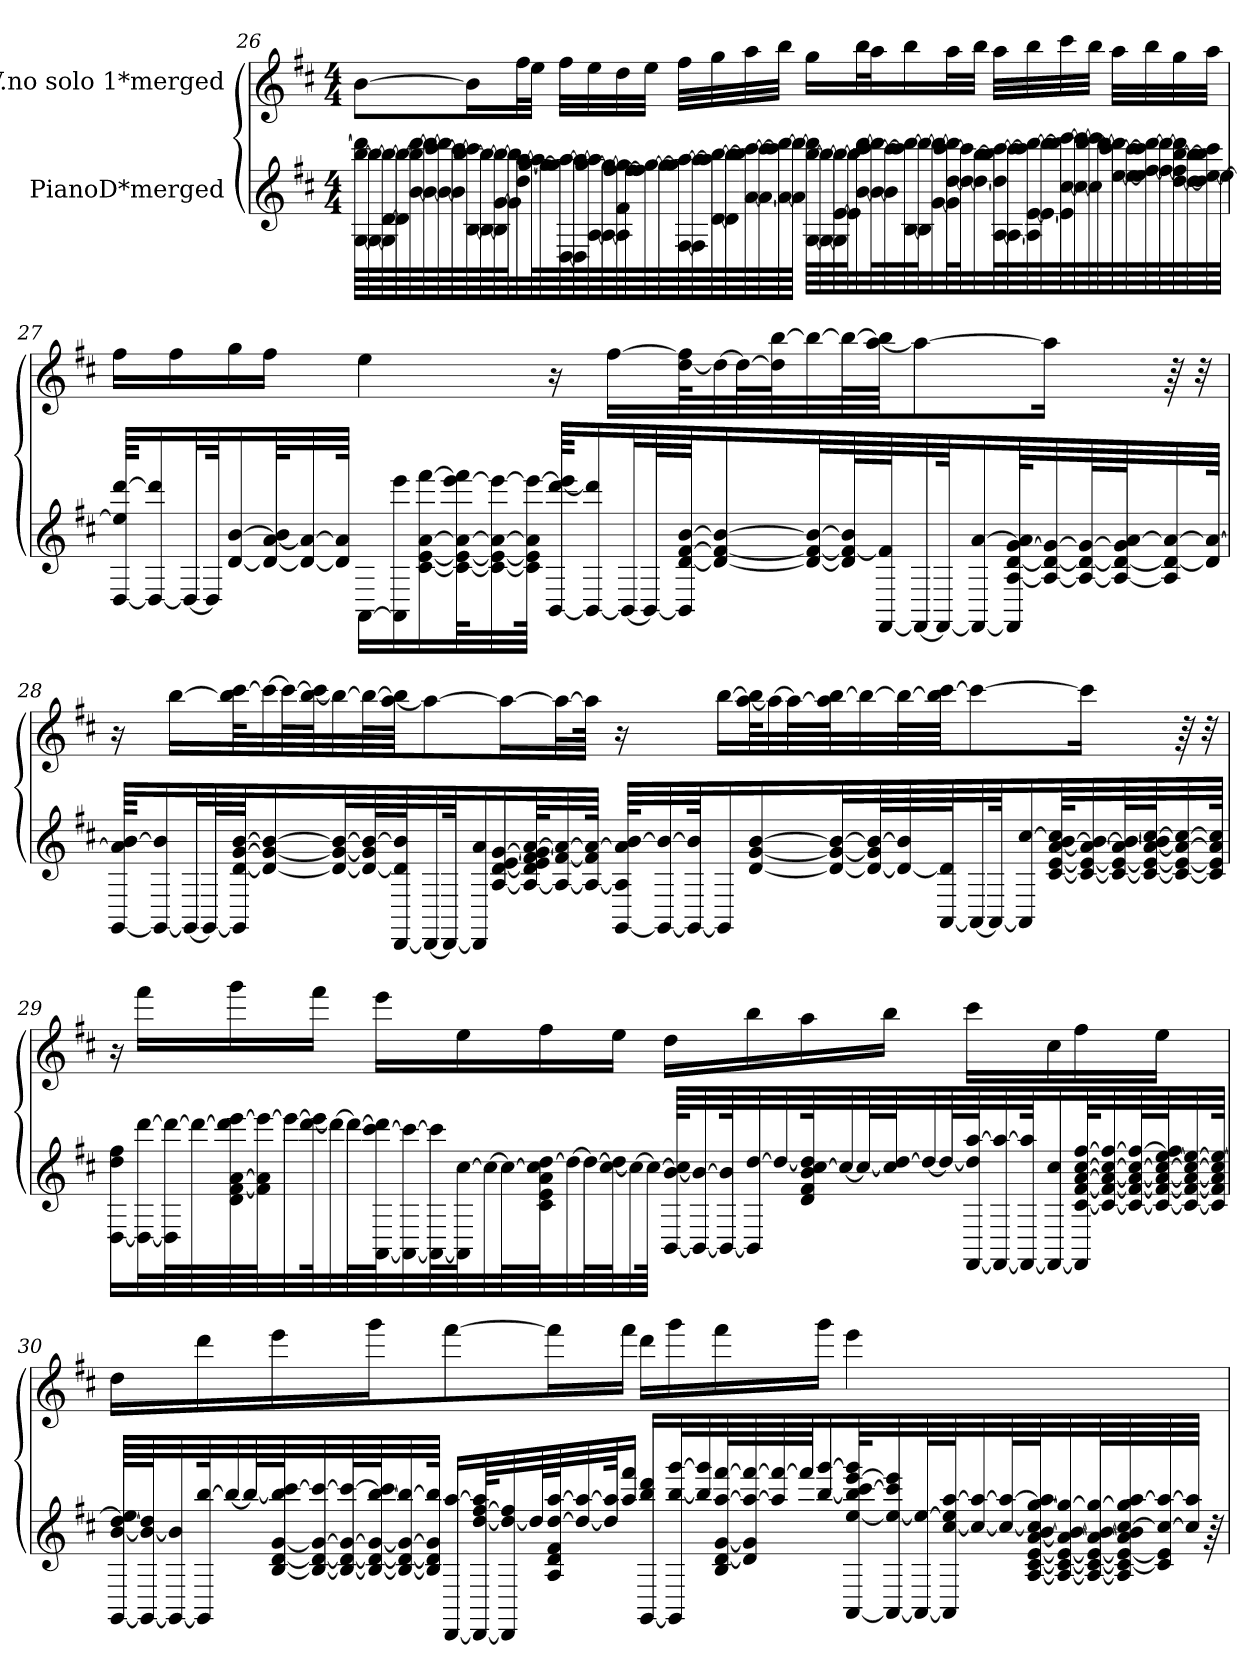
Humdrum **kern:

**kern	**kern
*part2	*part1
*staff2	*staff1
*I"PianoD*merged	*I"V.no solo 1*merged
!!LO:LB:g=z
*clefG2	*clefG2
*k[f#c#]	*k[f#c#]
*D:	*D:
*M4/4	*M4/4
=26	=26
[64G\ [64bb\ 64ddd\]LLLL	[8b\L
64G\_ 64bb\_	.
64G\] [64d\ 64bb\_	.
64d\] 64bb\_	.
[64b\ 64bb\] [64ddd\	.
64b\_ 64ddd\_	.
64b\_ [64ccc#\ 64ddd\]	.
64b\] 64ccc#\_	.
[64B\ [64bb\ 64ccc#\]	16b\L]
64B\_ 64bb\_	.
64B\] [64g\ 64bb\_	.
64g\] 64bb\]J	.
32dd\ [32aa\	32ff#\L
[64gg\ 64aa\]L	32ee\JJJ
64gg\_	.
[64D\ 64gg\] [64aa\	32ff#\LLL
64D\] 64aa\_	.
[64A\ [64gg\ 64aa\]	32ee\
64A\_ 64gg\_	.
64A\] 64f#\ [64ff#\ 64gg\]	32dd\
64ff#\_	.
64ff#\] [64gg\	32ee\JJJ
64gg\_	.
[64F#\ 64gg\] [64aa\	32ff#\LLL
64F#\] 64aa\_	.
[64d\ 64aa\] [64bb\	32gg\
64d\] 64bb\_	.
[64a\ 64bb\] [64ccc#\	32aa\
64a\_ 64ccc#\_	.
64a\_ 64ccc#\] [64ddd\	32bb\JJJ
64a\] 64ddd\_JJJJ	.
[64G\ [64bb\ 64ddd\]LLLL	16gg\LL
64G\_ 64bb\_	.
64G\] [64e\ 64bb\_	.
64e\] 64bb\]J	.
[32b\ [32ddd\	32bb\L
64b\_ [64ccc#\ 64ddd\]L	32aa\J
64b\] 64ccc#\_	.
[64B\ 64ccc#\] [64ddd\	16bb\
64B\] 64ddd\_J	.
[32g\ 32ddd\_	.
64g\] [64dd\ [64ccc#\ 64ddd\]L	32aa\L
64dd\_ 64ccc#\]J	.
32dd\_ [32bb\	32bb\JJJ
[64A\ 64dd\] 64bb\] [64ccc#\L	32aa\LLL
64A\_ 64ccc#\_	.
64A\] [64e\ 64ccc#\] [64ddd\	32bb\
64e\_ 64ddd\_	.
64e\] [64cc#\ 64ddd\] [64eee\	32ccc#\
64cc#\_ 64eee\_	.
64cc#\] [64ddd\ 64eee\]	32bb\JJJ
64ddd\_	.
[64ee\ [64ccc#\ 64ddd\]	32aa\LLL
64ee\_ 64ccc#\_	.
64ee\] [64ff#\ 64ccc#\] [64ddd\	32bb\
64ff#\_ 64ddd\_	.
[64dd\ 64ff#\] [64bb\ 64ddd\]	32gg\
64dd\_ 64bb\_	.
64dd\] [64ee\ 64bb\] 64ccc#\	32aa\JJJ
64ee\JJJJ_	.
!!LO:PB:g=z
=27	=27
[64D/ 64ee/] [64ddd/KKLL	16ff#\LL
16D/_ 16ddd/]	.
.	16ff#\
32D/L_	.
64D/JK]	.
[16d/ [16b/	16gg\
64d/_ [64a/ 64b/]KL	16ff#\JJ
32d/_ 32a/_	.
64d/] 64a/]JJJk	.
[16AA\LL	4ee\
16AA\] 16eee\	.
[16c#\ [16e\ [16a\ [16fff#\	.
64c#\_ 64e\_ 64a\_ [64eee\ 64fff#\]KL	.
32c#\_ 32e\_ 32a\_ 32eee\_	.
64c#\] 64e\] 64a\] 64eee\_JJJk	.
[64BB/ [64ddd/ 64eee/]KKLL	16r
16BB/_ 16ddd/]	.
.	[16ff#\LL
32BB/L_	.
64BB/L_	.
64BB/] [64d/ [64f#/ [64b/JJ	[64dd\ 64ff#\]KL
16d/_ 16f#/_ 16b/_	32dd\_
.	64dd\L_
.	64dd\] [64bb\J
32d/_ 32f#/_ 32b/_L	32bb\_
64d/] 64f#/_ 64b/]L	64bb\L_
[64FF#/ 64f#/]J	[64aa\ 64bb\]JJJ
32FF#/_	8aa\_
64FF#/JK_	.
16FF#/_ [16a/	.
64FF#/] [64A/ [64d/ [64g/ 64a/]KL	.
32A/_ 32d/_ 32g/_	16aa\Jk]
64A/_ 64d/_ 64g/_L	.
64A/_ 64d/_ 64g/] [64a/J	.
32A/] 32d/_ 32a/_	64r
.	32r
64d/] 64a/_JJJk	.
!!LO:LB:g=z
=28	=28
[64GG/ 64a/] [64b/KKLL	16r
16GG/_ 16b/]	.
.	[16bb\LL
32GG/L_	.
64GG/L_	.
64GG/] [64d/ [64g/ [64b/JJ	64bb\] [64ccc#\KL
16d/_ 16g/_ 16b/_	32ccc#\_
.	64ccc#\L_
.	[64bb\ 64ccc#\]J
32d/_ 32g/_ 32b/_L	32bb\_
64d/_ 64g/] 64b/_L	64bb\L_
[64DD/ 64d/] 64b/]J	[64aa\ 64bb\]JJJ
32DD/_	8aa\_
64DD/JK_	.
16DD/] 16a/	.
[16A/ [16d/ [16e/ [16g/	.
.	16aa\L_
64A/_ 64d/] 64e/] [64f#/ 64g/] [64a/KL	.
32A/_ 32f#/_ 32a/_	32aa\L_
64A/_ 64f#/] 64a/_JJJk	64aa\JJJk]
[64GG/ 64A/] 64a/] [64b/KLLL	16r
32GG/_ 32b/_	.
64GG/_ 64b/]JK	.
16GG/]	[16bb\LL
[16d/ [16g/ [16b/	[64aa\ 64bb\]KL
.	32aa\_
.	64aa\L_
32d/_ 32g/_ 32b/_L	64aa\] [64bb\J
.	32bb\_
64d/_ 64g/] 64b/_L	.
64d/_ 64b/]	64bb\L_
[64AA/ 64d/]J	64bb\] [64ccc#\JJJ
32AA/_	8ccc#\_
64AA/JK_	.
16AA/] [16cc#/	.
[64c#/ [64e/ [64a/ [64b/ 64cc#/]KL	.
32c#/_ 32e/_ 32a/_ 32b/_	16ccc#\Jk]
64c#/_ 64e/_ 64a/_ 64b/_L	.
64c#/_ 64e/_ 64a/_ 64b/] [64cc#/J	.
32c#/_ 32e/_ 32a/_ 32cc#/_	64r
.	32r
64c#/] 64e/] 64a/] 64cc#/]JJJk	.
!!LO:LB:g=z
=29	=29
[16D\ 16dd\ 16ff#\LL	16r
32D\_ [32ddd\L	16fff#\LL
64D\] 64ddd\_L	.
64ddd\_	.
64d\ [64f#\ [64a\ 64ddd\] [64eee\	16ggg\
64f#\] 64a\] 64eee\_J	.
32eee\_	.
[64ddd\ 64eee\]K	16fff#\JJ
32ddd\_	.
64ddd\L_	.
[64AA\ [64ccc#\ 64ddd\]J	16eee\LL
32AA\_ 32ccc#\_	.
64AA\_ 64ccc#\]L	.
64AA\] [64cc#\J	16ee\
32cc#\_	.
64cc#\L_	.
64c#\ 64e\ 64a\ 64cc#\] [64dd\J	16ff#\
32dd\_	.
64dd\L_	.
[64cc#\ 64dd\]J	16ee\JJ
32cc#\_	.
64cc#\JJJk_	.
[64BB/ [64b/ 64cc#/]KLLL	16dd\LL
32BB/_ 32b/_	.
64BB/_ 64b/]K	.
32BB/] [32dd/	16bb\
32dd/_	.
64d/ 64f#/ 64b/ [64cc#/ 64dd/]K	16aa\
32cc#/_	.
64cc#/L_	.
64cc#/] [64dd/J	16bb\JJ
32dd/_	.
64dd/L_	.
[64FF#/ 64dd/] [64aa/J	16ccc#\LL
32FF#/_ 32aa/_	.
64FF#/_ 64aa/]JK	.
16FF#/_ 16cc#/	16cc#\
64FF#/] [64c#/ [64f#/ [64a/ [64cc#/ [64ff#/KL	16ff#\
32c#/_ 32f#/_ 32a/_ 32cc#/_ 32ff#/_	.
64c#/_ 64f#/_ 64a/_ 64cc#/_ 64ff#/_L	.
64c#/_ 64f#/_ 64a/_ 64cc#/_ [64ee/ 64ff#/]J	16ee\JJ
32c#/_ 32f#/_ 32a/_ 32cc#/_ 32ee/_	.
64c#/] 64f#/] 64a/] 64cc#/] 64ee/_JJJk	.
!!LO:LB:g=z
=30	=30
[64GG/ [64b/ [64dd/ 64ee/]LLLL	16dd\LL
64GG/_ 64b/_ 64dd/]J	.
32GG/_ 32b/]	.
64GG/] [64bb/K	16ddd\
32bb/_	.
64bb/L_	.
[64B/ [64d/ [64g/ 64bb/] [64ccc#/J	16eee\
32B/_ 32d/_ 32g/_ 32ccc#/_	.
64B/_ 64d/_ 64g/_ 64ccc#/_L	.
64B/_ 64d/_ 64g/_ [64bb/ 64ccc#/]J	16ggg\J
32B/_ 32d/_ 32g/_ 32bb/_	.
64B/] 64d/] 64g/] 64bb/]JJJk	.
[16DD/ [16aa/LL	[8fff#\
64DD/_ [64dd/ [64ff#/ 64aa/]KL	.
32DD/] 32dd/_ 32ff#/]	.
64dd/L]	.
64A/ 64d/ 64f#/ [64dd/ [64aa/J	16fff#\L]
32dd/_ 32aa/_	.
64dd/] 64aa/]JK	.
16aa/ 16fff#/JJ	16fff#\JJ
[16GG/ 16bb/ 16ddd/LL	16ddd\LL
32GG/] [32bb/ [32ggg/L	16ggg\
32bb/] 32ggg/]	.
64B/ [64d/ [64g/ [64aa/ [64fff#/L	16fff#\
64d/] 64g/] 64aa/_ 64fff#/_	.
64aa/] 64fff#/_	.
64fff#/JJ]	.
[16bb/ [16ggg/	16ggg\JJ
[64AA/ [64ee/ 64bb/] [64ccc#/ [64eee/ 64ggg/]KL	4eee\
32AA/_ 32ee/_ 32ccc#/] 32eee/]	.
64AA/_ 64ee/_L	.
64AA/] [64cc#/ 64ee/] [64aa/J	.
32cc#/_ 32aa/_	.
64cc#/_ 64aa/_L	.
[64A/ [64c#/ [64e/ [64a/ [64b/ 64cc#/] [64gg/ 64aa/]J	.
32A/_ 32c#/_ 32e/_ 32a/_ 32b/_ 32gg/_	.
64A/_ 64c#/_ 64e/_ 64a/_ 64b/_ 64gg/_L	.
64A/] 64c#/_ 64e/_ 64a/] 64b/] [64cc#/ 64gg/] [64aa/	.
64c#/] 64e/] 64cc#/_ 64aa/_	.
64cc#/] 64aa/]JJJJ	.
64r	.
=	=
*-	*-
